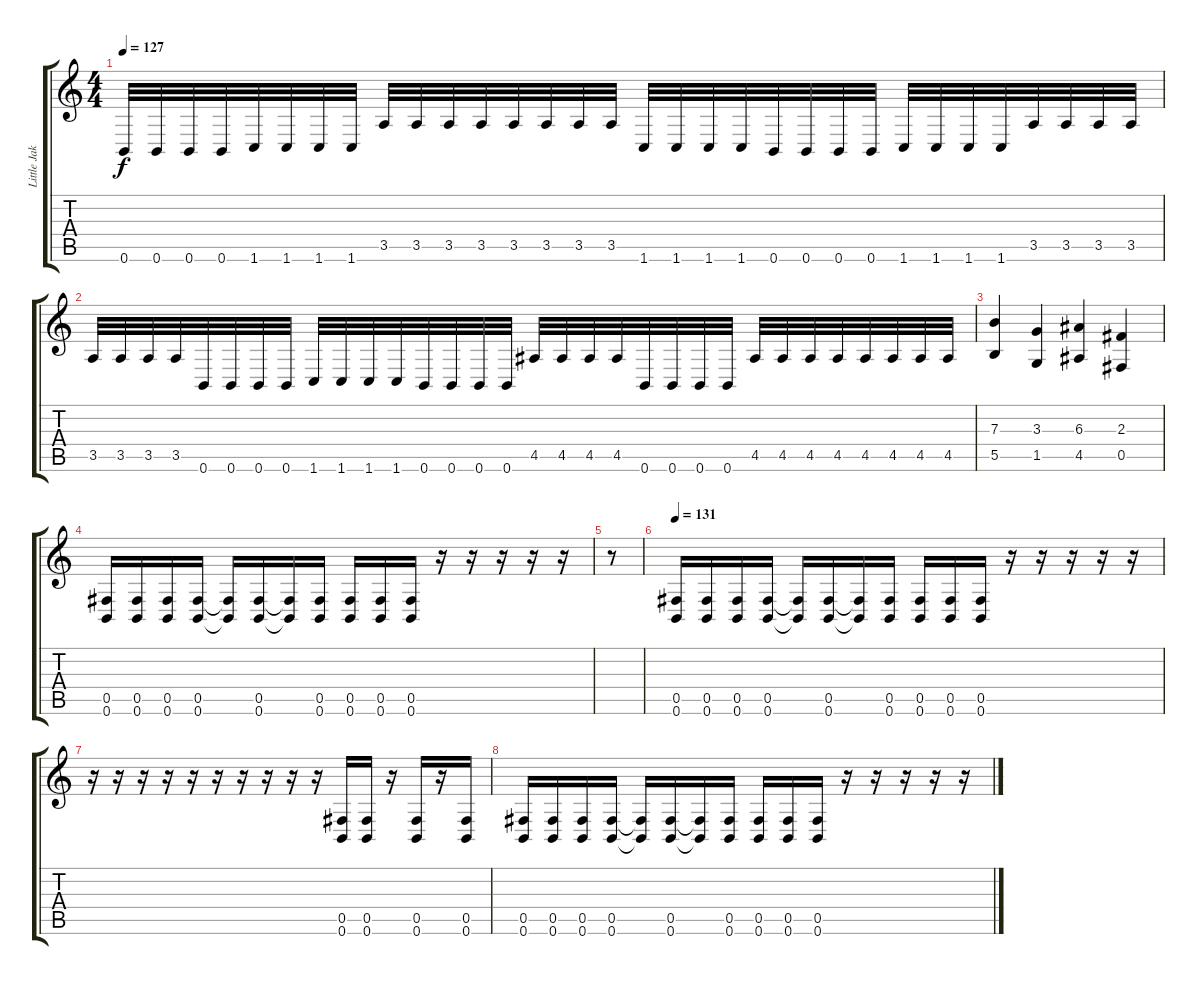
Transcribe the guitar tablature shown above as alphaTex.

\track ("Little Jake" "Little Jak") {instrument distortionguitar}
\staff {score tabs}
\tuning (Db4 Ab3 E3 B2 Gb2 B1) {hide}
\ts (4 4)
\tempo 127
\clef g2
\ks c
0.6.32{dy f} 0.6.32 0.6.32 0.6.32 1.6.32 1.6.32 1.6.32 1.6.32 3.5.32 3.5.32 3.5.32 3.5.32 3.5.32 3.5.32 3.5.32 3.5.32 1.6.32 1.6.32 1.6.32 1.6.32 0.6.32 0.6.32 0.6.32 0.6.32 1.6.32 1.6.32 1.6.32 1.6.32 3.5.32 3.5.32 3.5.32 3.5.32 |
3.5.32 3.5.32 3.5.32 3.5.32 0.6.32 0.6.32 0.6.32 0.6.32 1.6.32 1.6.32 1.6.32 1.6.32 0.6.32 0.6.32 0.6.32 0.6.32 4.5.32 4.5.32 4.5.32 4.5.32 0.6.32 0.6.32 0.6.32 0.6.32 4.5.32 4.5.32 4.5.32 4.5.32 4.5.32 4.5.32 4.5.32 4.5.32 |
(7.3 5.5).4 (3.3 1.5).4 (6.3 4.5).4 (2.3 0.5).4 |
(0.5 0.6).16 (0.5 0.6).16 (0.5 0.6).16 (0.5 0.6).16 (0.5{t} 0.6{t}).16 (0.5 0.6).16 (0.5{t} 0.6{t}).16 (0.5 0.6).16 (0.5 0.6).16 (0.5 0.6).16 (0.5 0.6).16 r.16 r.16 r.16 r.16 r.16 |
r.8 |
\tempo 131
(0.5 0.6).16 (0.5 0.6).16 (0.5 0.6).16 (0.5 0.6).16 (0.5{t} 0.6{t}).16 (0.5 0.6).16 (0.5{t} 0.6{t}).16 (0.5 0.6).16 (0.5 0.6).16 (0.5 0.6).16 (0.5 0.6).16 r.16 r.16 r.16 r.16 r.16 |
r.16 r.16 r.16 r.16 r.16 r.16 r.16 r.16 r.16 r.16 (0.5 0.6).16 (0.5 0.6).16 r.16 (0.5 0.6).16 r.16 (0.5 0.6).16 |
(0.5 0.6).16 (0.5 0.6).16 (0.5 0.6).16 (0.5 0.6).16 (0.5{t} 0.6{t}).16 (0.5 0.6).16 (0.5{t} 0.6{t}).16 (0.5 0.6).16 (0.5 0.6).16 (0.5 0.6).16 (0.5 0.6).16 r.16 r.16 r.16 r.16 r.16
